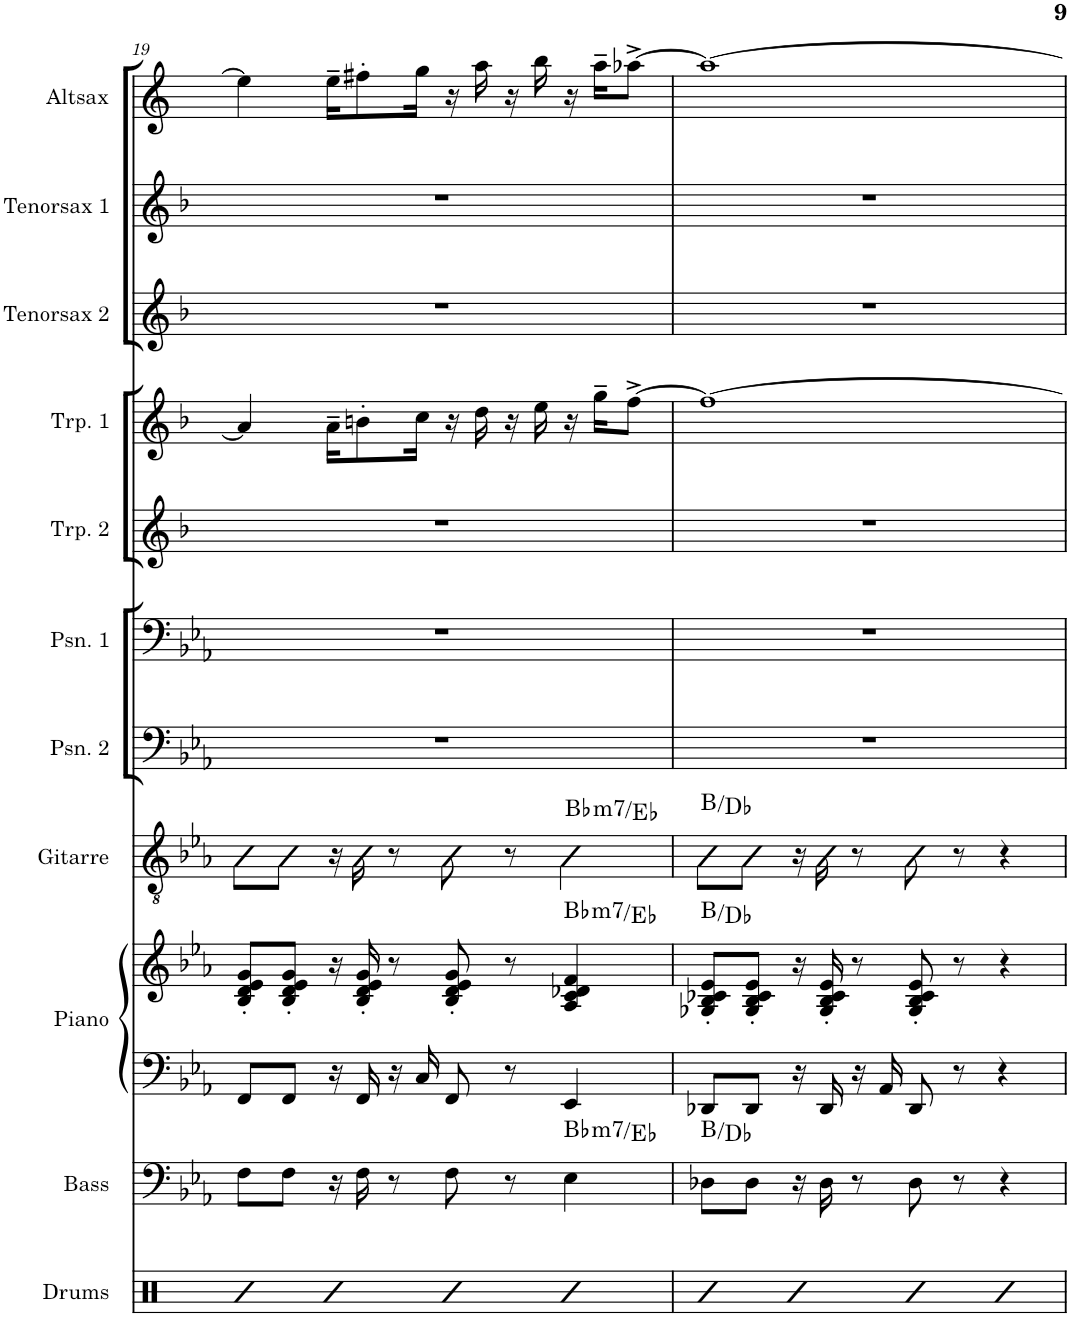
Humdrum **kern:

**kern	**kern	**harte	**kern	**kern	**harte	**kern	**harte	**kern	**kern	**kern	**kern	**kern	**kern	**kern
*part11	*part10	*part10	*part9	*part9	*part9	*part8	*part8	*part7	*part6	*part5	*part4	*part3	*part2	*part1
*staff12	*staff11	*	*staff10	*staff9	*	*staff8	*	*staff7	*staff6	*staff5	*staff4	*staff3	*staff2	*staff1
*I"Drums	*I"Bass	*	*I"Piano	*	*	*I"Gitarre	*	*I"Posaune 2	*I"Posaune 1	*I"Trompete 2	*I"Trompete 1	*I"Tenorsaxophon 2	*I"Tenorsaxophon 1	*I"Altsaxophon
*I'Drums	*I'Bass	*	*I'Piano	*	*	*I'Gitarre	*	*I'Psn. 2	*I'Psn. 1	*I'Trp. 2	*I'Trp. 1	*I'Tenorsax 2	*I'Tenorsax 1	*I'Altsax
!!LO:PB:g=z
*clefX	*clefF4	*	*clefF4	*clefG2	*	*clefGv2	*	*clefF4	*clefF4	*clefG2	*clefG2	*clefG2	*clefG2	*clefG2
*	*Trd7c12	*	*	*	*	*	*	*	*	*Trd1c2	*Trd1c2	*Trd8c14	*Trd8c14	*Trd5c9
*k[]	*k[b-e-a-]	*	*k[b-e-a-]	*k[b-e-a-]	*	*k[b-e-a-]	*	*k[b-e-a-]	*k[b-e-a-]	*k[b-]	*k[b-]	*k[b-]	*k[b-]	*k[]
*M4/4	*M4/4	*	*M4/4	*M4/4	*	*M4/4	*	*M4/4	*M4/4	*M4/4	*M4/4	*M4/4	*M4/4	*M4/4
=19	=19	=19	=19	=19	=19	=19	=19	=19	=19	=19	=19	=19	=19	=19
4R	8F\L	.	8FF/L	8B-/' 8d/' 8e-/' 8g/'L	.	8B-\L	.	1r	1r	1r	4a/]	1r	1r	4ee\]
.	8F\J	.	8FF/J	8B-/' 8d/' 8e-/' 8g/'J	.	8B-\J	.	.	.	.	.	.	.	.
4R	16r	.	16r	16r	.	16r	.	.	.	.	16a~\KL	.	.	16ee~\KL
.	16F\	.	16FF/	16B-/' 16d/' 16e-/' 16g/'	.	16B-\	.	.	.	.	8bn'\	.	.	8ff#X'\
.	8r	.	16r	8r	.	8r	.	.	.	.	.	.	.	.
.	.	.	16C/	.	.	.	.	.	.	.	16cc\Jk	.	.	16gg\Jk
4R	8F\	.	8FF/	8B-/' 8d/' 8e-/' 8g/'	.	8B-\	.	.	.	.	16r	.	.	16r
.	.	.	.	.	.	.	.	.	.	.	16dd\	.	.	16aa\
.	8r	.	8r	8r	.	8r	.	.	.	.	16r	.	.	16r
.	.	.	.	.	.	.	.	.	.	.	16ee\	.	.	16bb\
!	!	!LO:H:kt=m7	!	!	!LO:H:kt=m7	!	!LO:H:kt=m7	!	!	!	!	!	!	!
4R	4E-\	Bb:min7/4	4EE-/	4A-/ 4c/ 4d-X/ 4f/	Bb:min7/4	4B-\	Bb:min7/4	.	.	.	16r	.	.	16r
.	.	.	.	.	.	.	.	.	.	.	16gg~\KL	.	.	16aa~\KL
.	.	.	.	.	.	.	.	.	.	.	[8ff^\J	.	.	[8aa-X^\J
=20	=20	=20	=20	=20	=20	=20	=20	=20	=20	=20	=20	=20	=20	=20
4R	8D-X\L	B:maj/bb3	8DD-X/L	8G-X/' 8B-/' 8c-X/' 8e-/'L	B:maj/bb3	8B-\L	B:maj/bb3	1r	1r	1r	1ff_	1r	1r	1aa-_
.	8D-\J	.	8DD-/J	8G-/' 8B-/' 8c-/' 8e-/'J	.	8B-\J	.	.	.	.	.	.	.	.
4R	16r	.	16r	16r	.	16r	.	.	.	.	.	.	.	.
.	16D-\	.	16DD-/	16G-/' 16B-/' 16c-/' 16e-/'	.	16B-\	.	.	.	.	.	.	.	.
.	8r	.	16r	8r	.	8r	.	.	.	.	.	.	.	.
.	.	.	16AA-/	.	.	.	.	.	.	.	.	.	.	.
4R	8D-\	.	8DD-/	8G-/' 8B-/' 8c-/' 8e-/'	.	8B-\	.	.	.	.	.	.	.	.
.	8r	.	8r	8r	.	8r	.	.	.	.	.	.	.	.
4R	4r	.	4r	4r	.	4r	.	.	.	.	.	.	.	.
=	=	=	=	=	=	=	=	=	=	=	=	=	=	=
*-	*-	*-	*-	*-	*-	*-	*-	*-	*-	*-	*-	*-	*-	*-
